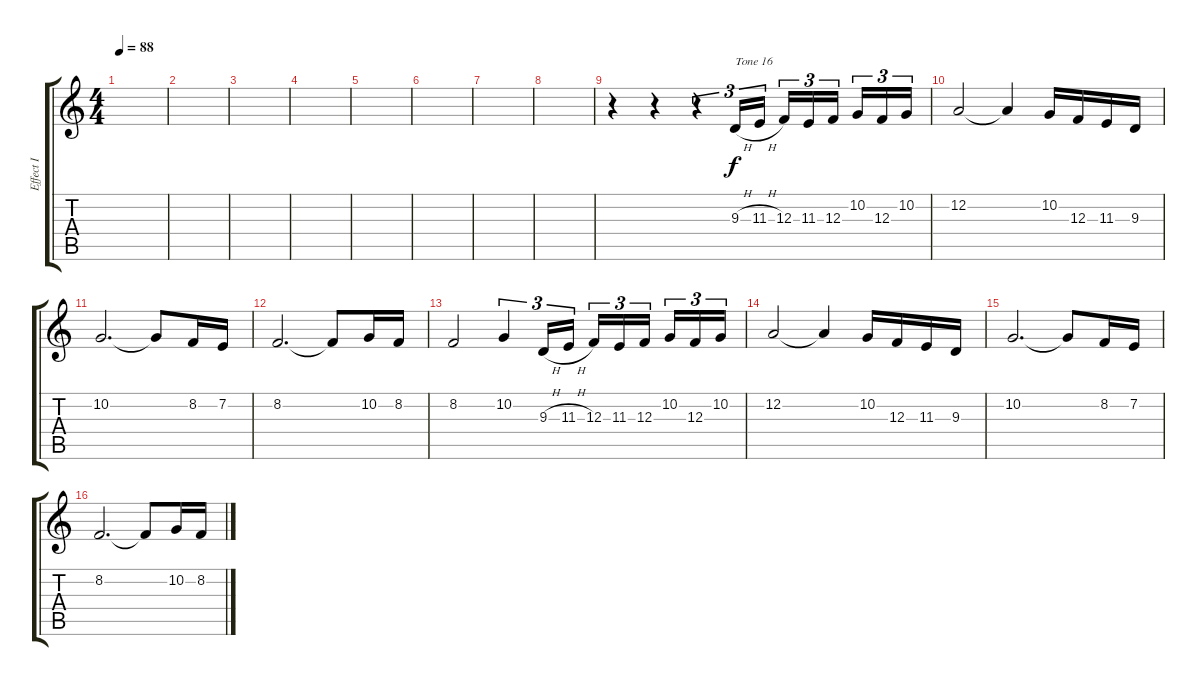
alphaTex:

\track ("Effect I" "Effect I") {instrument stringensemble1}
\staff {score tabs}
\tuning (D4 A3 F3 C3 G2 D2) {hide}
\ts (4 4)
\tempo 88
\clef g2
\ks c
|
|
|
|
|
|
|
|
r.4 r.4 r.4{tu (3 2)} 9.3{h}.16{tu (3 2) txt "Tone 16" volume 16 balance 0 instrument stringensemble1} 11.3{h}.16{tu (3 2)} 12.3.16{tu (3 2)} 11.3.16{tu (3 2)} 12.3.16{tu (3 2) beam splitsecondary} 10.2.16{tu (3 2)} 12.3.16{tu (3 2)} 10.2.16{tu (3 2)} |
12.2.2 12.2{t}.4 10.2.16 12.3.16 11.3.16 9.3.16 |
10.2.2{d} 10.2{t}.8 8.2.16 7.2.16 |
8.2.2{d} 8.2{t}.8 10.2.16 8.2.16 |
8.2.2 10.2.4{tu (3 2)} 9.3{h}.16{tu (3 2)} 11.3{h}.16{tu (3 2)} 12.3.16{tu (3 2)} 11.3.16{tu (3 2)} 12.3.16{tu (3 2) beam splitsecondary} 10.2.16{tu (3 2)} 12.3.16{tu (3 2)} 10.2.16{tu (3 2)} |
12.2.2 12.2{t}.4 10.2.16 12.3.16 11.3.16 9.3.16 |
10.2.2{d} 10.2{t}.8 8.2.16 7.2.16 |
8.2.2{d} 8.2{t}.8 10.2.16 8.2.16
